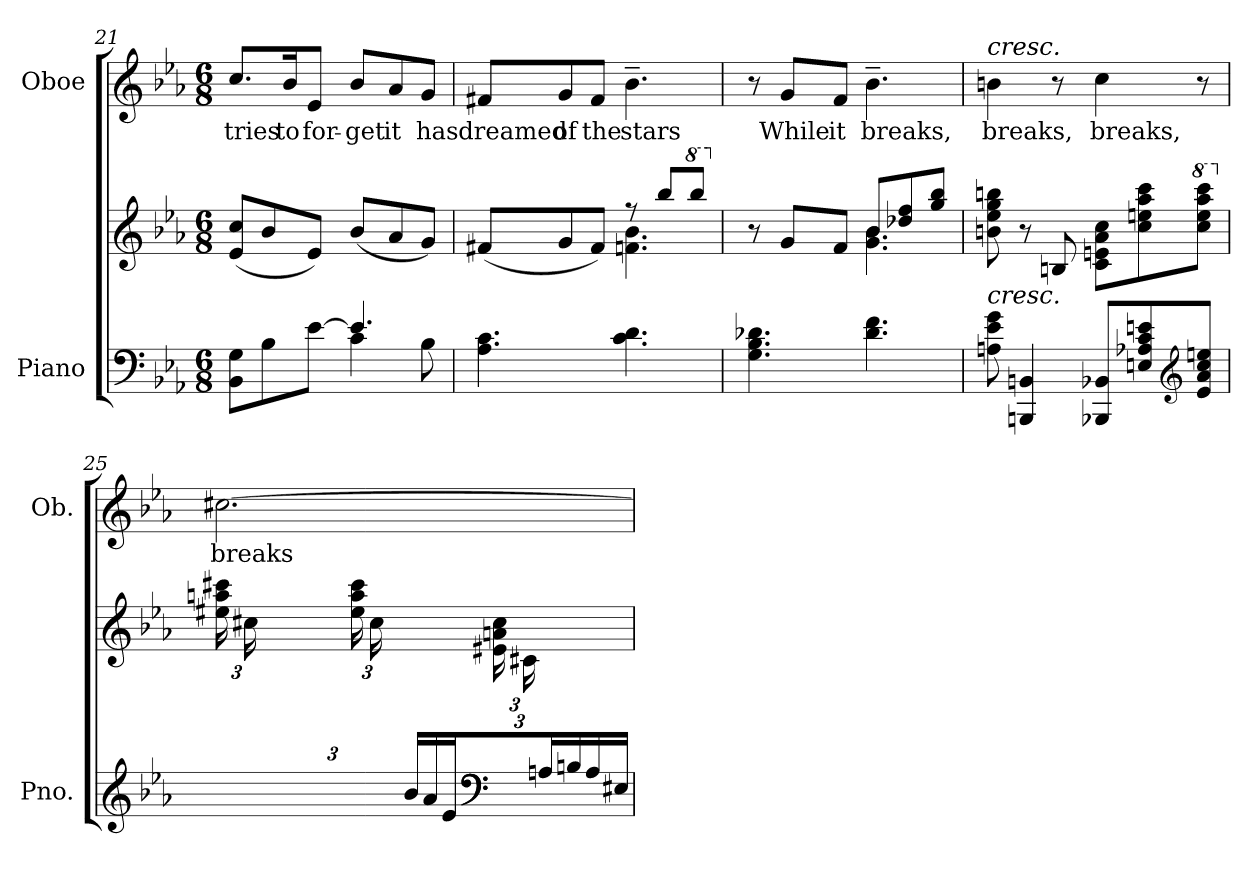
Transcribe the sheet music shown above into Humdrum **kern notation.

**kern	**kern	**kern	**text
*part2	*part2	*part1	*part1
*staff3	*staff2	*staff1	*staff1
*I"Piano	*	*I"Oboe	*
*I'Pno.	*	*I'Ob.	*
*clefF4	*clefG2	*clefG2	*
*k[b-e-a-]	*k[b-e-a-]	*k[b-e-a-]	*
*M6/8	*M6/8	*M6/8	*
=21	=21	=21	=21
*^	*	*	*
!	!	!	!	!LO:LY:b
8BB-\ 8G\L	4.ryy	(8e-/ 8cc/L	8.cc/L	tries
8B-\	.	8b-/	.	.
!	!	!	!	!LO:LY:b
.	.	.	16b-/K	to
!	!	!	!	!LO:LY:b
[8e-\J	.	8e-/J)	8e-/J	for-
!	!	!	!	!LO:LY:b
4.e-/]	4c\	(8b-/L	8b-/L	-get
!	!	!	!	!LO:LY:b
.	.	8a-/	8a-/	it
!	!	!	!	!LO:LY:b
.	8B-\	8g/J)	8g/J	has
!!LO:PB:g=z
=22	=22	=22	=22	=22
*	*	*^	*	*
!	!	!	!	!	!LO:LY:b
*v	*v	*	*	*	*
4.A-\ 4.c\	(8f#X/L	4.ryy	8f#X/L	dreamed
!	!	!	!	!LO:LY:b
.	8g/	.	8g/	of
!	!	!	!	!LO:LY:b
.	8f#/J)	.	8f#/J	the
!	!	!	!	!LO:LY:b
4.c\ 4.d\	8r	4.fn\ 4.b-\	4.b-~\	stars
.	8bb-/L	.	.	.
*	*8va	*	*	*
.	8bbb-/J	.	.	.
=23	=23	=23	=23	=23
*	*X8va	*	*	*
4.G\ 4.B-\ 4.d-X\	8r	4.ryy	8r	.
!	!	!	!	!LO:LY:b
.	8g/L	.	8g/L	While
!	!	!	!	!LO:LY:b
.	8f/J	.	8f/J	it
!	!	!	!	!LO:LY:b
4.d-\ 4.f\	8b-/L	4.g\ 4.b-\	4.b-~\	breaks,
.	8dd-X/ 8ff/	.	.	.
.	8gg/ 8bb-/J	.	.	.
*	*v	*v	*	*
=24	=24	=24	=24
!	!	!LO:TX:a:i:t=cresc.	!
!	!LO:TX:b:i:t=cresc.	!	!
!	!	!	!LO:LY:b
8An\ 8e-\ 8g\	8bn\ 8ee-\ 8gg\ 8bbn\	4bn\	breaks,
4BBBn/ 4BBn/	8r	.	.
.	8Bn/	8r	.
!	!	!	!LO:LY:b
8BBB-X/ 8BB-X/L	8c\ 8en\ 8a-\ 8cc\L	4cc\	breaks,
8En/ 8A-X/ 8c/ 8en/	8cc\ 8een\ 8aa-\ 8ccc\	.	.
*clefG2	*	*	*
*	*8va	*	*
8e/ 8a-/ 8cc/ 8een/J	8ccc\ 8eee\ 8aaa-\ 8cccc\J	8r	.
!!LO:LB:g=z
=25	=25	=25	=25
*^	*	*	*
*	*	*X8va	*	*
*	*	*Xbrackettup	*	*
!	!	!	!	!LO:LY:b
12ryy	4.ryy	(24ee#X\ 24aan\ 24ccc#X\LL	[2.cc#X\	breaks
.	.	24cc#X\	.	.
24an/)	.	6ryy	.	.
*Xbrackettup	*	*	*	*
24bn/	.	.	.	.
24a/	.	.	.	.
24e#X/	.	.	.	.
12ryy	.	(24ee#\ 24aa\ 24ccc#\	.	.
.	.	24cc#\	.	.
24a/JJ)	.	6ryy	.	.
24b/LL	8ryy	.	.	.
24a/	.	.	.	.
24e#/	.	.	.	.
*clefF4	*	*	*	*
12ryy	8ryy	(24e#X\ 24an\ 24cc#\	.	.
.	.	24c#X\	.	.
24An/)	.	6ryy	.	.
24Bn/	8ryy	.	.	.
24A/	.	.	.	.
24E#X/JJ	.	.	.	.
*v	*v	*	*	*
=	=	=	=
*-	*-	*-	*-
